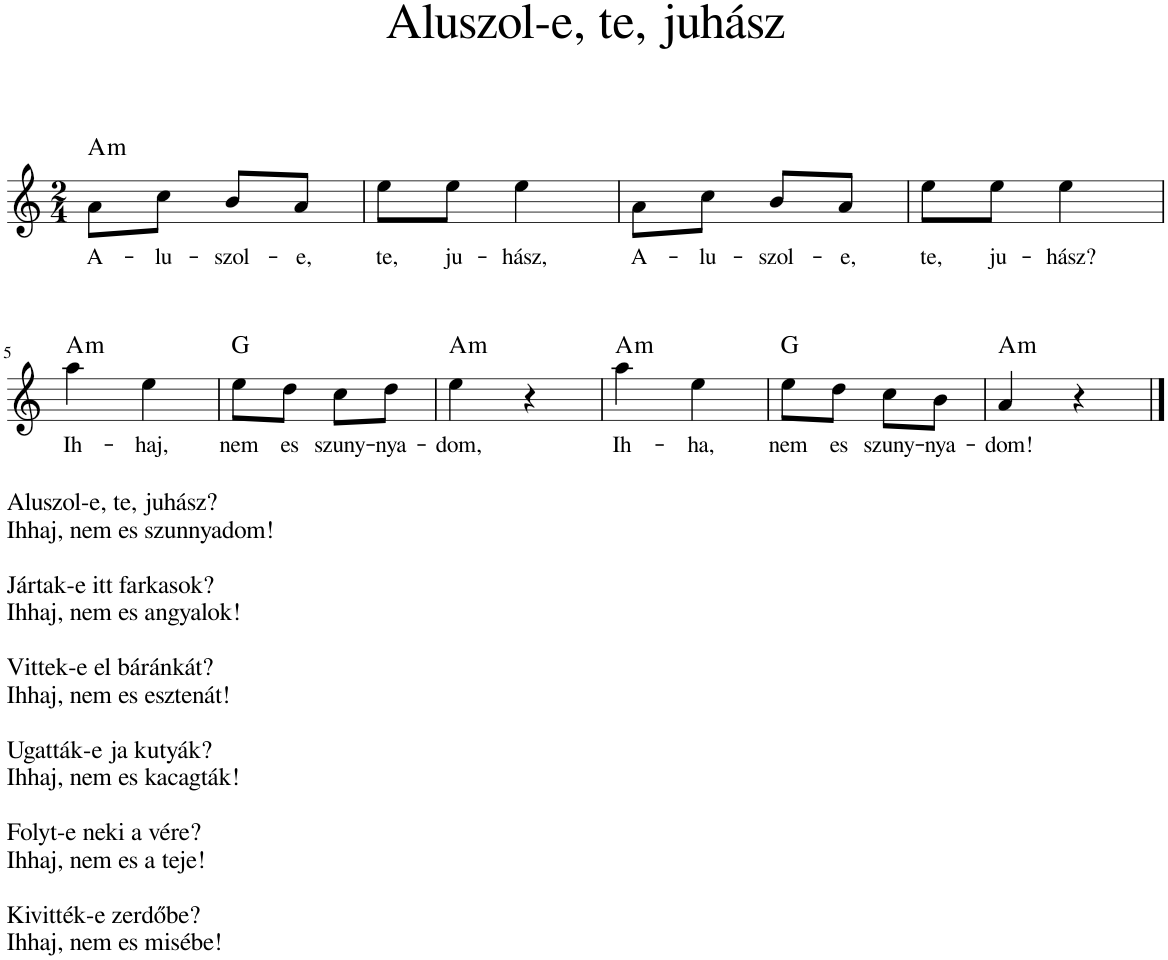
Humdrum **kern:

**kern	**text	**harte
*part1	*part1	*part1
*staff1	*staff1	*
*I"Piano	*	*
*I'Pno.	*	*
*clefG2	*	*
*k[]	*	*
*M2/4	*	*
=1	=1	=1
!	!LO:LY:b	!LO:H:kt=m
8a\L	A-	A:min
!	!LO:LY:b	!
8cc\J	-lu-	.
!	!LO:LY:b	!
8b/L	-szol-	.
!	!LO:LY:b	!
8a/J	-e,	.
=2	=2	=2
!	!LO:LY:b	!
8ee\L	te,	.
!	!LO:LY:b	!
8ee\J	ju-	.
!	!LO:LY:b	!
4ee\	-hász,	.
=3	=3	=3
!	!LO:LY:b	!
8a\L	A-	.
!	!LO:LY:b	!
8cc\J	-lu-	.
!	!LO:LY:b	!
8b/L	-szol-	.
!	!LO:LY:b	!
8a/J	-e,	.
=4	=4	=4
!	!LO:LY:b	!
8ee\L	te,	.
!	!LO:LY:b	!
8ee\J	ju-	.
!	!LO:LY:b	!
4ee\	-hász?	.
!!LO:LB:g=z
=5	=5	=5
!LO:TX:b:t=Aluszol-e, te, juhász?	!	!
!LO:TX:b:t=Ihhaj, nem es szunnyadom!	!	!
!LO:TX:b:t=Jártak-e itt farkasok?	!	!
!LO:TX:b:t=Ihhaj, nem es angyalok!	!	!
!LO:TX:b:t=Vittek-e el báránkát?	!	!
!LO:TX:b:t=Ihhaj, nem es esztenát!	!	!
!LO:TX:b:t=Ugatták-e ja kutyák?	!	!
!LO:TX:b:t=Ihhaj, nem es kacagták!	!	!
!LO:TX:b:t=Folyt-e neki a vére?	!	!
!LO:TX:b:t=Ihhaj, nem es a teje!	!	!
!LO:TX:b:t=Kivitték-e zerdőbe?	!	!
!LO:TX:b:t=Ihhaj, nem es misébe!	!	!
!	!LO:LY:b	!LO:H:kt=m
4aa\	Ih-	A:min
!	!LO:LY:b	!
4ee\	-haj,	.
=6	=6	=6
!	!LO:LY:b	!
8ee\L	nem	G:maj
!	!LO:LY:b	!
8dd\J	es	.
!	!LO:LY:b	!
8cc\L	szuny-	.
!	!LO:LY:b	!
8dd\J	-nya-	.
=7	=7	=7
!	!LO:LY:b	!LO:H:kt=m
4ee\	-dom,	A:min
4r	.	.
=8	=8	=8
!	!LO:LY:b	!LO:H:kt=m
4aa\	Ih-	A:min
!	!LO:LY:b	!
4ee\	-ha,	.
=9	=9	=9
!	!LO:LY:b	!
8ee\L	nem	G:maj
!	!LO:LY:b	!
8dd\J	es	.
!	!LO:LY:b	!
8cc\L	szuny-	.
!	!LO:LY:b	!
8b\J	-nya-	.
=10	=10	=10
!	!LO:LY:b	!LO:H:kt=m
4a/	-dom!	A:min
4r	.	.
==	==	==
*-	*-	*-
